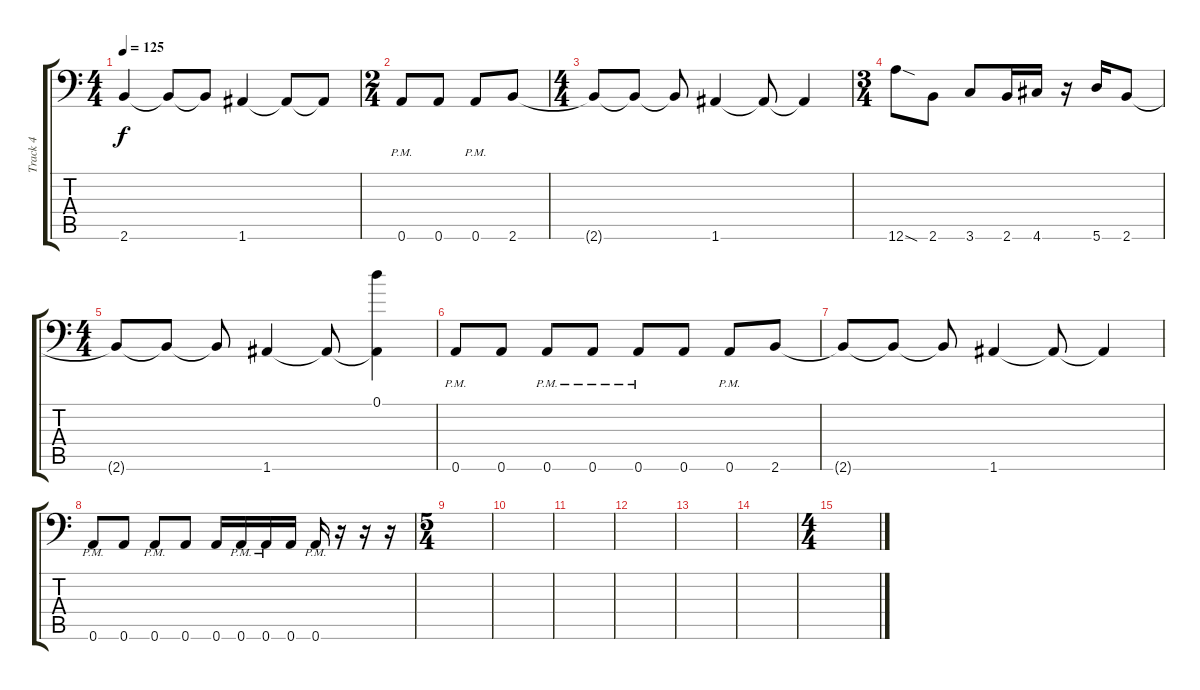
\track ("Track 4" "Track 4") {instrument electricbasspick}
\staff {score tabs}
\tuning (D4 A3 F3 C3 G2 A1) {hide}
\ts (4 4)
\tempo 125
\clef f4
\ks c
2.6.4{dy f} 2.6{t}.8 2.6{t}.8 1.6.4 1.6{t}.8 1.6{t}.8 |
\ts (2 4)
0.6{pm}.8 0.6.8 0.6{pm}.8 2.6.8 |
\ts (4 4)
2.6{t}.8 2.6{t}.8 2.6{t}.8 1.6.4 1.6{t}.8 1.6{t}.4 |
\ts (3 4)
12.6{sod}.8 2.6.8 3.6.8 2.6.16 4.6.16 r.16 5.6.16 2.6.8 |
\ts (4 4)
2.6{t}.8 2.6{t}.8 2.6{t}.8 1.6.4 1.6{t}.8 (0.1 1.6{t}).4 |
0.6{pm}.8 0.6.8 0.6{pm}.8 0.6{pm}.8 0.6{pm}.8 0.6.8 0.6{pm}.8 2.6.8 |
2.6{t}.8 2.6{t}.8 2.6{t}.8 1.6.4 1.6{t}.8 1.6{t}.4 |
0.6{pm}.8 0.6.8 0.6{pm}.8 0.6.8 0.6.16 0.6{pm}.16 0.6{pm}.16 0.6.16 0.6{pm}.16 r.16 r.16 r.16 |
\ts (5 4)
|
|
|
|
|
|
\ts (4 4)
